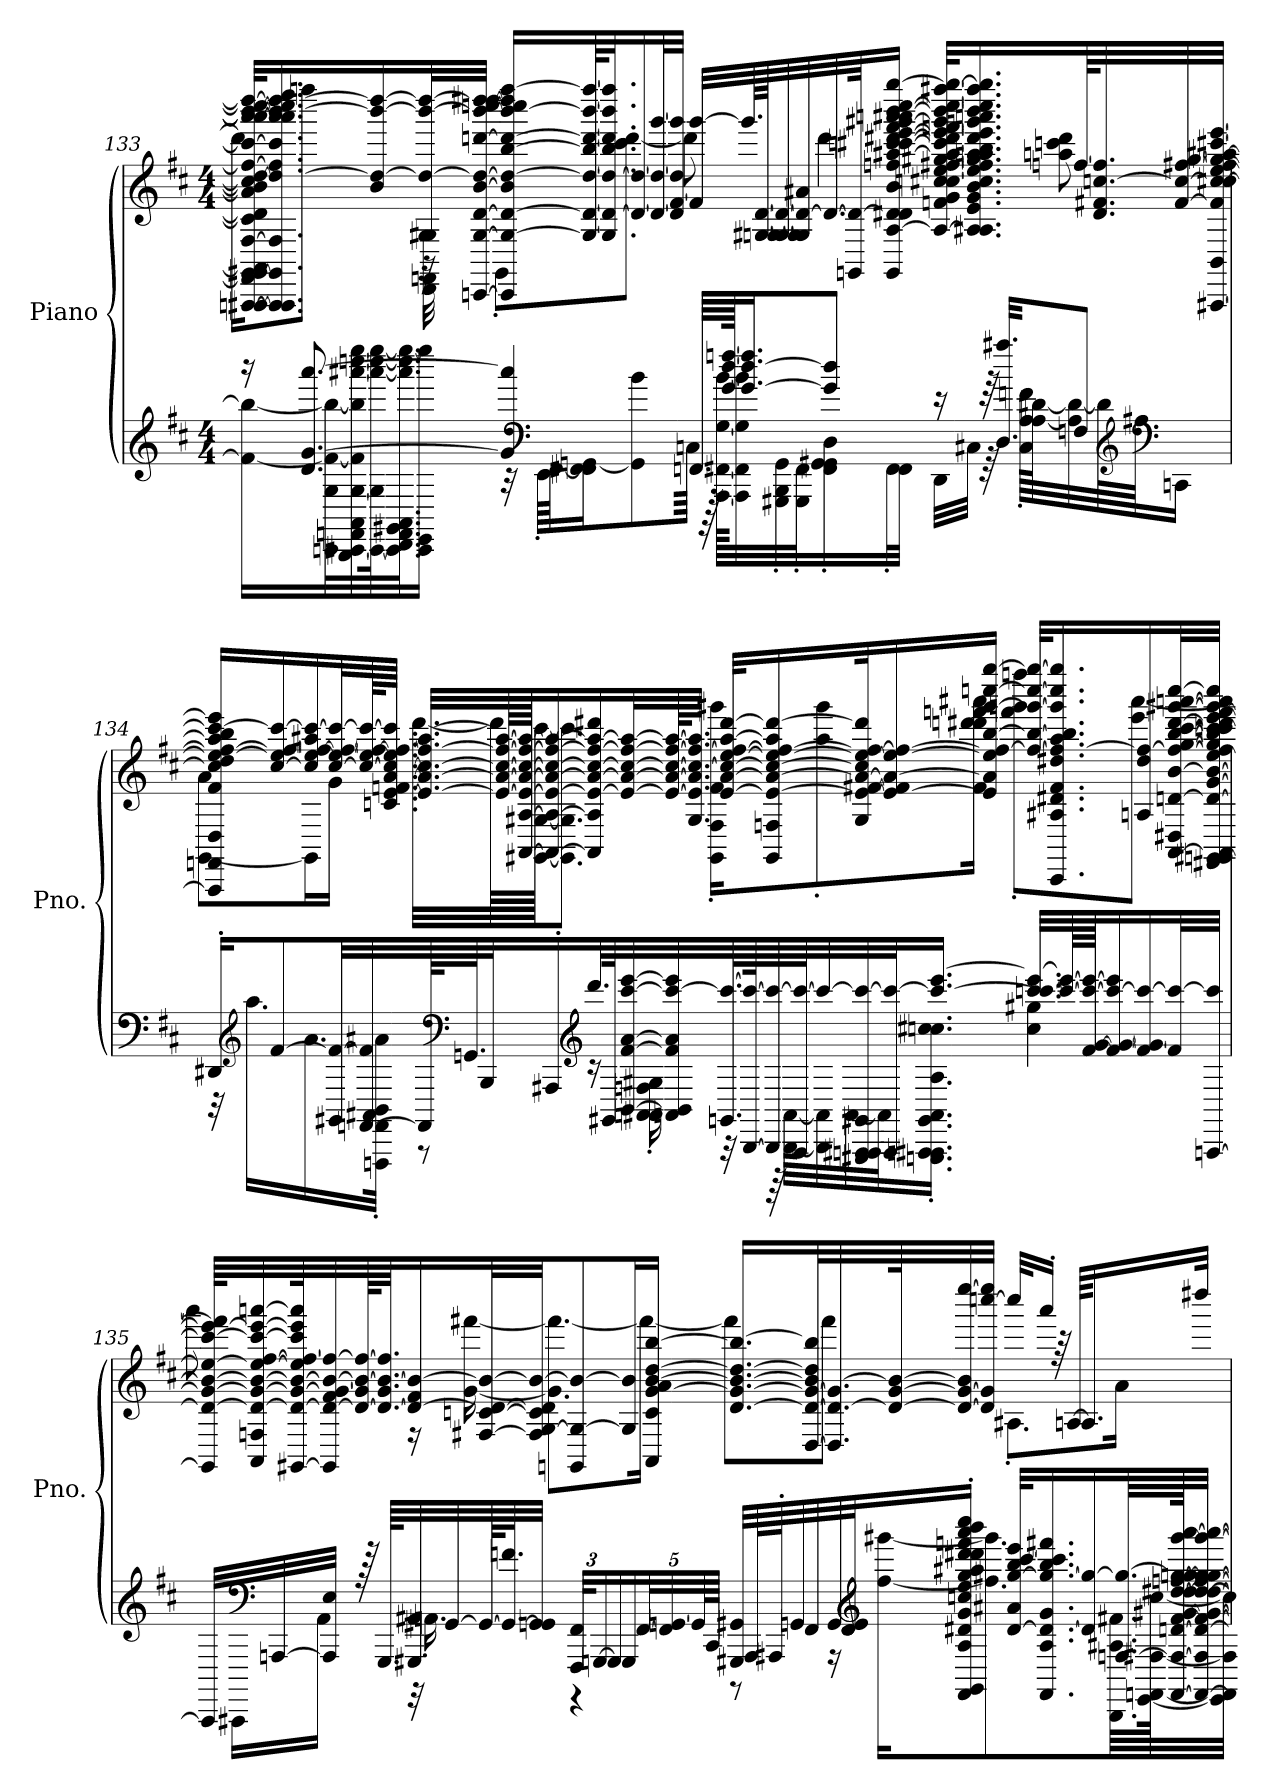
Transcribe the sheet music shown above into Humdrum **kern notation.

**kern	**kern
*part1	*part1
*staff2	*staff1
*I"Piano	*
*I'Pno.	*
!!LO:PB:g=z
*clefG2	*clefG2
*k[f#c#]	*k[f#c#]
*M4/4	*M4/4
=133	=133
*^	*^
16r	16f#\_ 16bb\_LL	[32AAA#X/ [32AAA/ 32FF#/] 32GG/ [32GG#X/ 32AA/] [32F#/ 32c/] 32d/] 32a/] 32b/] 32cc#/] [32dd/ 32ff/_ 32ccc#/_ 32aaa/_ 32aaa#/_ [32bbb/ 32cccc/_ 32dddd/_KLL	16ddd#\KL]
.	.	16.AAA/] 16.AAA#/] 16.GG#/] 16.F#/] 16.dd/_ 16.ff/] 16.ccc#/] 16.aaa/] 16.aaa#/] 16.bbb/_ 16.cccc/] 16.dddd/_ 16.eeee/	.
8.d/ [8.g/ [8.aaa/	32CCn\ 32G\ 32f#\_ 32bb\_L	.	8ffffn\J
.	32BBB\ [32CC#X\ 32FFn\ 32AA\ [32G\ 32f#\] 32bb\] [32aaa#X\ [32ccccn\ [32eeee\	.	.
.	64CC#\_ 64G\] 64aaa#\_ 64cccc\_ 64eeee\_K	16b/ 16dd/_ 16bbb/_ 16dddd/_	.
.	32.CC#\] 32.DD\ 32.FF\ 32.GG#X\ 32.AA\ 32.aaa#\] 32.cccc\] 32.eeee\_J	.	.
.	16CC#\ 16EE\ 16eeee\]JJ	32G/ 32dd/_ 32bbb/_ 32dddd/_L	32r
.	.	[32CCn/ [32G/ [32d/ [32b/ 32dd/_ [32dddn/ 32bbb/_ [32ccccn/ 32dddd/] [32dddd#X/JJJ	32DD\ 32FFn\ 32G#X\
4g/] 4aaa/]	32r	16CC/] 16G/_ 16d/_ 16b/] 16dd/_ [16bb/ 16ddd/_ 16bbb/_ 16cccc/] 16dddd#/] [16ffff/LL	8GG#'\L
*clefF4	*	*	*
.	64EE'\LLLL	.	.
.	[64FF\JJ	.	.
.	16FF\] 16FF#X\ [16GGn\J	64G/_ 64d/_ 64dd/_ 64bb/_ 64ddd/_ 64bbb/_ 64ffff/_KL	.
.	.	32.G/] 32.d/_ 32.dd/_ 32.bb/] 32.ccc#/ 32.ddd/] 32.bbb/] 32.ffff/]J	.
.	8GG\] 8b\	16d/_ 16dd/_	[8ddd\J
.	.	32d/_ 32dd/_ [32ggg/L	.
.	.	32d/] [32f#/ 32dd/] 32ggg/]JJJ	.
64.FFn/LLLL	64Cn\Jkkk	32f#/] [32ggg/LLL	8ddd\]
.	128r	.	.
[128g/ [128dd/ [128ffn/JJK	[128AAA\ [128FF#X\ [128G\ [128b\KKLLL	.	.
16.g/_ 16.dd/_ 16.ff/]J	32AAA\] 32FF#\] 32G\] 32b\]	64.ggg/L]	.
.	.	[128Gn/ [128G#X/ [128d/JK	.
.	32GGG#X\' 32BBB\' 32GG\'	32G/_ 32G#/] 32d/_	.
.	32GGG#\' 32FF#\'J	32G/] 32d/_ 32a#X/	.
8g/] 8dd/]J	16FF#\' 16GG\' 16GG#X\' 16D\'	32.d/_	4ddd\
.	.	64GGn/ 64d/_JK	.
.	32FF#'\L	16GG/ [16A/ 16d/] 16d#X/ 16b/ 16ffn/ [16aa#X/ [16cccn/ 16ccc#X/ [16ddd#X/ [16eee/ 16fff#/ [16ggg#X/ 16aaan/ 16aaa#X/ [16bbb/ [16cccc/ [16gggg/JJ	.
.	32FF#\JJJ	.	.
16r	32DD\LLL	32A/_ 32fn/ 32g/ 32ccn/ [32cc#X/ [32ee/ [32ff#X/ 32gg#X/ 32aa#/_ 32ccc/] 32ddd#/_ 32eee/_ 32fffn/ 32ggg#/] 32bbb/_ 32cccc/_ [32ffff#X/ 32gggg/_KLL	.
.	32C#X\JJJ	16.A#X/ 16.A/] 16.e/ 16.g/ 16.b/ 16.cc#/] 16.ee/] 16.ff#/] 16.gg#/ 16.aa#/] 16.aan/ 16.bb/ 16.ddd#/] 16.eee/] 16.gggn/ 16.aaan/ 16.bbb/] 16.cccc/] 16.ffff#/] 16.gggg/]	.
64r	64r	.	.
32.D/ 32.aa#X/KKL	32C#\' 32A\' 32fn\'LLL	.	.
.	[64A\ [64d#X\K	.	.
8Fn/J	32A\] 32d#\_	[64ffn/KL	8aan\ 8cccn\ 8ddd#\
.	.	32.d#/ 32.f#X/ [32.ccn/ 32.ff/]	.
.	64d#\L]	.	.
*clefG2	*	*	*
.	64ff#X\JJ	.	.
*clefF4	*	*	*
.	16CCn\JJ	[32f#/ 32cc/_ [32ff#X/ [32gg#/	.
.	.	[32AAA#X/ 32BB/ 32f#/] 32cc/] [32cc#X/ [32ee/ 32ff#/_ 32gg#/] [32aa#X/ [32ccc#X/ [32eee/JJJ	.
!!LO:LB:g=z	!!
=134	=134	=134	=134
16DD#X'/KL	32r	16AAA#/] 16FFn/ 16D/ 16f#/ 16cc#/] 16dd/ 16ee/_ 16ff#/_ 16aa#/] 16bb/ 16ccc#/_ 16eee/]LL	[8GG\ 8a\L
*clefG2	*	*	*
.	16.aa\LL	.	.
[8f#/	.	[16cc#/ 16ee/_ 16ff#/_ 16ccc#/_	.
.	16.a\	16cc#/] 16ee/_ 16ff#/_ 16aa#X/ 16ccc#/_	16GG\L]
32GG#X/ 32f#/_LL	.	[32cc#/ 32ee/_ 32ff#/_ 32ccc#/_L	16g\JJ
[32FF#/ 32f#/]	32FFFn\' 32FFn\' 32AA#X\' 32BB\' 32a#X\'JJk	128cc#/_ 128ee/_ 128ff#/_ 128ccc#/_KL	.
.	.	64.cn/ [64.e/ 64.fn/ [64.a/ 64.cc#/_ 64.ee/] 64.ff#/_ 64.ccc#/]JJJJ	.
128FF#/KL]	8r	32.e/_ 32.a/_ 32.cc#/_ 32.ff#/_ [32.aa#/LLL	[32.ddd\LLL
*clefF4	*	*	*
64.GGn/J	.	.	.
32BBB/J	.	.	.
.	.	128e/_ 128a/_ 128cc#/_ 128ff#/_ 128aa#/_LL	128ddd\LL]
.	.	[128AA/ [128A/ 128e/_ 128a/_ 128cc#/_ 128ff#/_ 128aa#/_JJJ	[128GG#X\ [128G#X\ [128ccc#\JJJJ
16AAA#X'/	.	16AA/_ 16A/_ 16e/_ 16a/_ 16cc#/_ 16ff#/_ 16aa#/_	8.GG#\] 8.G#\] 8.ccc#\]J
*clefG2	*	*	*
32.ddd/L	16r	16AA/] 16A/] 16e/_ 16a/_ 16cc#/_ 16ff#/_ 16aa#/_ 16ddd#X/	.
64GG#X/K	.	.	.
[32BB/ [32f#/ [32a#/ [32ccc#/ [32eee/	16AAn\' 16AA#X\' 16Fn\' 16G#X\'	32e/_ 32a/_ 32cc#/_ 32ff#/_ 32aa#/_L	.
32AAn/ 32BB/] 32f#/] 32a#/] 32ccc#/_ 32eee/]	.	128e/_ 128a/_ 128cc#/_ 128ff#/_ 128aa#/_KL	.
.	.	64.G#/ 64.e/] 64.a/] 64.cc#/_ 64.ff#/_ 64.aa#/]JJJJ	.
64.GGn/ 64.ccc#/_L	32r	[32e/ [32a/ 32cc#/_ [32ee/ 32ff#/_ [32aa#/ [32ddd#/KLL	16GG#\' 16F#\' 16f\' 16ggg#X\'KL
[128BBB/ 128ccc#/_K	.	.	.
64BBB/] 64ccc#/_	64r	16GG#/ 16Fn/ 16e/_ 16a/_ 16cc#/_ 16ee/_ 16ff#/_ 16aa#/] 16ddd#/_	.
64AAA#/ 64ccc#/_J	[64BBB\ [64AA\KLLL	.	.
32ccc#/_	32BBB\] 32AA\]	.	8aa#\' 8ggg#\'
32GGG#X/ 32AAAn/ 32AAA#X/ 32GG#X/ 32ccc#/_	[32AA\	32G#/ 32e/_ [32f#X/ 32a/_ 32cc#/] 32ee/_ 32ff#/_ 32ddd#/]K	.
32AAA#/ 32ccc#/_J	32AA\J]	16e/_ 16f#/] 16a/_ 16ee/_ 16ff#/_	.
16.ccc#/_ [16.eee/JJ	16.GGGn\' 16.AAAn\' 16.AAA#X\' 16.GG#\' 16.AA\' 16.A\' 16.ccn\' 16.cc#X\'JJ	.	.
.	.	16e/] 16a/] 16ee/] 16ff#/_ [16bb/ [16ggg#/ [16ccccn/ [16gggg/JJ	16f#\ 16dddn\ 16ddd#X\ 16fffn\ 16aaa#X\Jk
32.cccn/ 32.ccc#/_ 32.eee/_LLL	4cc#\ 4gg#X\	32ff#/_ 32bb/_ 32ggg#/_ 32cccc/_ 32gggg/_KLL	8fff\' 8gggn\' 8ffffn\'L
.	.	16.CC#/ 16.A#X/ 16.d#X/ 16.f#/ 16.dd#X/ 16.ff#/_ 16.aa#/ 16.bb/] 16.ggg#/] 16.cccc/] 16.gggg/]	.
128ccc#/_ 128eee/_LL	.	.	.
[128f#/ [128g/ 128ccc#/_ 128eee/_JJJ	.	.	.
16f#/_ 16g/_ 16ccc#/_ 16eee/]	.	.	.
16f#/_ 16g/] 16ccc#/_	.	16An/ 16dd#/ 16ff#/_	8eee\ [8aaa#\J
32f#/] 32ccc#/_L	.	[32AA/ 32D#X/ [32dn/ [32b/ 32ff#/_ [32gg/ [32bb/ [32ccc#/ [32ddd#/ [32ggg#X/ [32aaan/ [32cccc/L	.
[32AAAn/ 32ccc#/]JJJ	.	32FF#X/ 32GGn/ [32GG#X/ 32AA/] 32d/_ [32g/ 32b/_ [32ee/ 32ff#/] 32gg/] 32bb/] [32cccn/ 32ccc#/] 32ddd#/] [32eee/ [32fff/ 32ggg#/] 32aaa/] 32cccc/]JJJ	.
!!LO:LB:g=z	!!
=135	=135	=135	=135
32AAA/LLL]	16AAA#X\LL	64GG#/] 64d/_ 64g/_ 64b/_ 64ee/_ 64ccc/_ 64eee/_ 64fff/]KLLL	8aaa#\]
.	.	32AA/ 32Fn/ 32d/_ 32g/_ 32b/_ 32ee/_ [32ff#/ 32ccc/_ 32eee/_ [32aaan/	.
*clefF4	*	*	*
[32AAAn/	.	.	.
.	.	[64GG#X/ 64d/_ 64g/_ 64b/_ 64ee/] 64ff#/_ 64ccc/] 64eee/] 64aaa/]K	.
32AAA/] 32E/JJJ	16AA\JJ	32GG#/] 32d/_ 32f#/ 32g/_ 32b/_ 32ff#/_	.
128r	.	128d/_ 128g/] 128b/_ 128ff#/_KL	.
64.GGG/KLLL	.	64.d/_ 64.g/ 64.b/_ 64.ff#/]JJ	.
32GGG#X/ 32AA#X/	32r	16d/_ 16f#/ 16b/_	16r
[32GG#X/	16.AAn'\	.	.
128GG#/KL_	.	[32F#X/ [32cn/ 32d/_ 32b/_L	[16g\ [16fff#X\
64.GG#/_ 64.fn/J	.	.	.
32GGn/ 32GG#/]JJJ	.	32F#/] [32G/ 32c/] 32d/] 32b/_JJ	.
*Xbrackettup	*	*	*
48FFF#/ 48FF#/KLL	4r	8GGn/ 8G/_ 8b/_	8.g\] 8.fff#\_L
[24GGGn/	.	.	.
16GGG/]	.	.	.
20GGG/	.	16G/] 16b/]L	.
[40FF#/L	.	.	.
.	.	16AA/ 16c/ [16g/ 16a/ [16b/ [16dd/ [16bb/JJ	16fff#\Jk_
40FF#/] [40GGn/	.	.	.
80GG/L]	.	.	.
80CC#/JJJJ	.	.	.
32GGG#X/ 32GG#X/LLL	8r	[16.d/ 16.g/_ 16.b/_ 16.dd/_ 16.bb/_LL	8fff#\L]
64AAA/L	.	.	.
64AAA#X'/J	.	.	.
32GGn/	.	.	.
32FF#/	.	[32D/ 32d/_ 32g/_ 32b/] 32dd/] 32bb/]L	.
32GG/	16r	32.D/] 32.d/_ 32.g/_	8fff#\J
32FF#/ 32GG/J	.	.	.
.	.	64d/_ 64g/_ [64b/K	.
*clefG2	*	*	*
16FF#/' 16GG/' 16A/' 16d#X/' 16g/' 16ccn/' 16ee/' 16gg/' 16aa#X/' 16ddd/' 16ddd#X/' 16fffn/' 16aaa/' 16bbb/' 16cccc#/'JJ	[16ff#\ [16ggg#X\KL	32d/_ 32g/_ 32b/] [32eeee/	.
.	.	32d/] 32g/] [32ccccn/ 32eeee/]JJJ	.
[32d#/ 32a#X/ [32gg#X/ 32bb/ [32ccc#/ 32eee/KLL	8.ff#\] 8.ggg#\]	32cccc/KLL]	8.A#X'\L
16.FF#/ 16.A/ 16.d#/_ 16.g/ 16.gg#/_ 16.bb/ 16.ccc#/] 16.fff#X/	.	16aaa'/JJ	.
.	.	64r	.
.	.	[64An/KKLL	.
16d#/] 16gg#/_	.	16.A/]	.
[64.Fn/ 64.gg#/_LL	64.BBB\ 64.A#X\ 64.f#X\LLL	.	16a\Jk
[128FF#/ 128F/_ [128dn/ [128f#/ [128g#X/ [128dd/ [128dd#X/ [128ffn/ [128ggn/ 128gg#/_ [128ggg#/ [128aaa/JK	[128EE\ [128FFn\ [128F#X\ [128cc\JK	.	.
32FF#/_ 32F/] 32d/_ 32f#/_ 32g#/_ 32dd/_ 32dd#/_ 32ff/_ 32gg/_ 32gg#/] 32ggg#/_ 32aaa/_JJJ	32EE\] 32FF\] 32F#\] 32cc\]JJJ	32dddd#X/JJk	.
*v	*v	*	*
*	*v	*v
=	=
*-	*-
